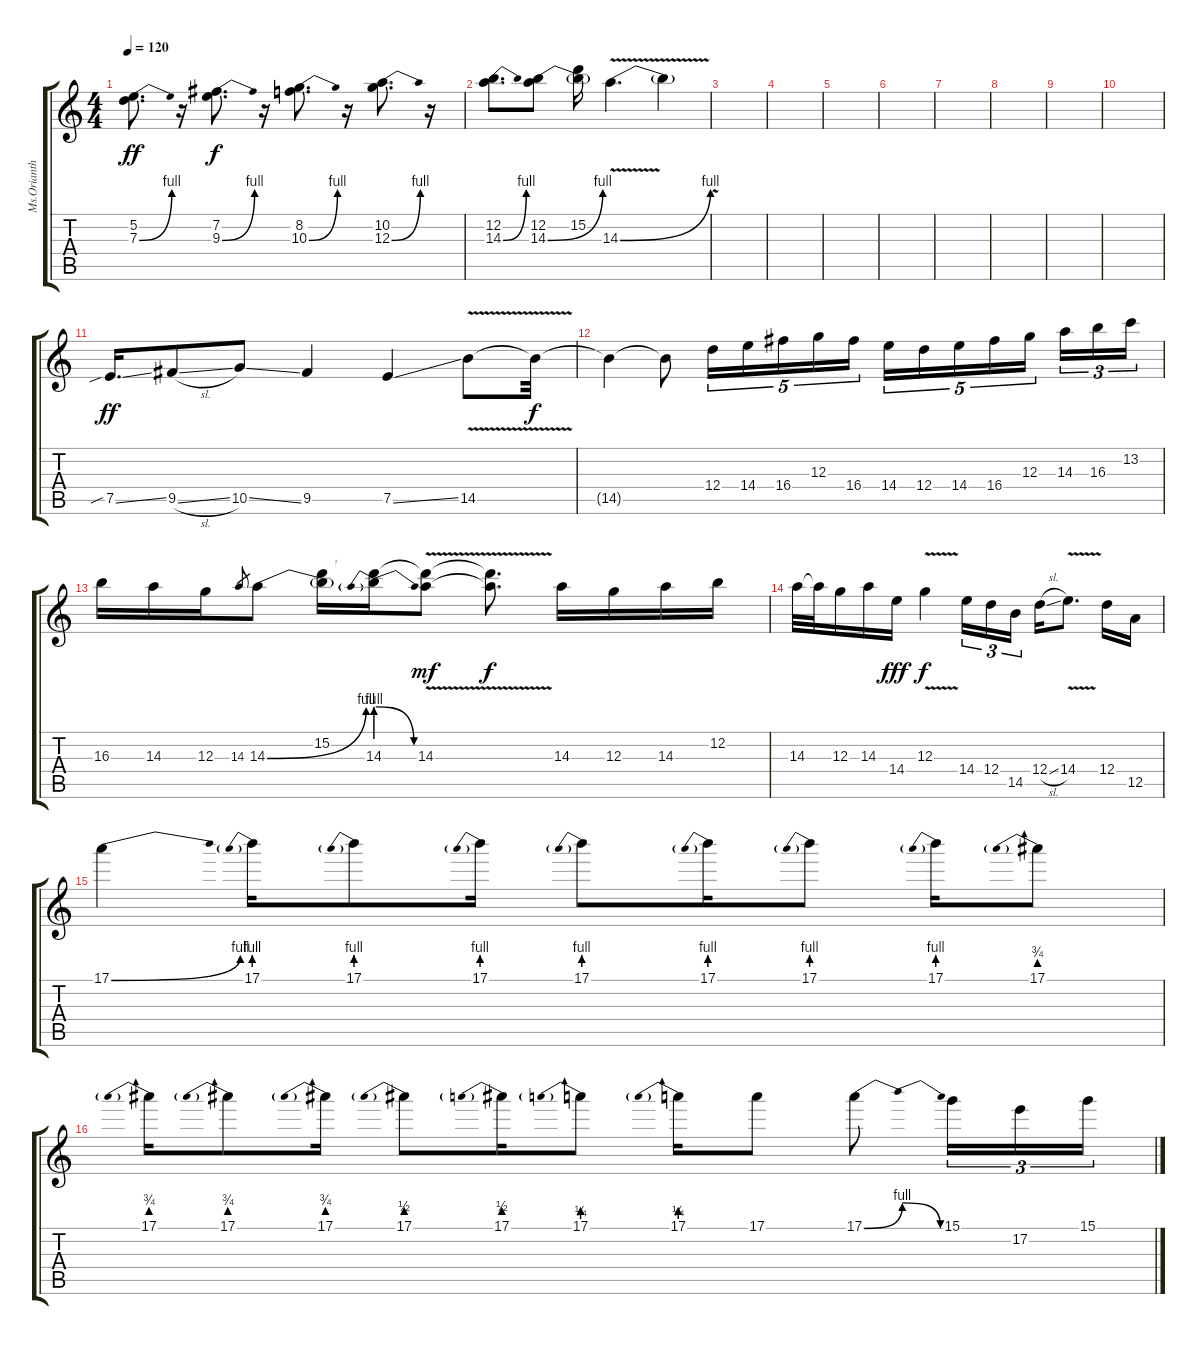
\track ("Ms.Orianthi " "Ms.Orianth") {instrument overdrivenguitar}
\staff {score tabs}
\tuning (E4 B3 G3 D3 A2 D2) {hide}
\ts (4 4)
\tempo 120
\clef g2
\ks c
(5.2 7.3{be (bend 0 0 60 4)}).8{d dy ff} r.16 (7.2 9.3{be (bend 0 0 60 4)}).8{d dy f} r.16 (8.2 10.3{be (bend 0 0 60 4)}).8{d} r.16 (10.2 12.3{be (bend 0 0 60 4)}).8{d} r.16 |
(12.2 14.3{be (bend 0 0 60 4)}).8{d} (12.2 14.3{be (bend 0 0 60 4)}).8 (15.2 14.3{t}).16 14.3{be (bend 0 0 60 4) v}.4{d} 14.3{v t}.4 |
|
|
|
|
|
|
|
|
7.5{sib ss}.16{d dy ff} 9.5{sl}.8 10.5{ss}.8 9.5.4 7.5{ss}.4 14.5{v}.8 14.5{t}.32{dy f} |
14.5{t}.4 14.5{t}.8 12.4.16{tu (5 4)} 14.4.16{tu (5 4)} 16.4.16{tu (5 4)} 12.3.16{tu (5 4)} 16.4.16{tu (5 4) beam splitsecondary} 14.4.16{tu (5 4)} 12.4.16{tu (5 4)} 14.4.16{tu (5 4)} 16.4.16{tu (5 4)} 12.3.16{tu (5 4) beam splitsecondary} 14.3.16{tu (3 2)} 16.3.16{tu (3 2)} 13.2.16{tu (3 2)} |
16.3.16 14.3.16 12.3.16 14.3.8{gr} 14.3{be (bend 0 0 60 4)}.8 (15.2 14.3{t}).16 (15.2{t} 14.3{be (prebendrelease 0 4 60 0)}).16 (15.2{t} 14.3{v}).8{dy mf} (15.2{t} 14.3{t}).8{d dy f} 14.3.16 12.3.16 14.3.16 12.2.16 |
14.3.32 14.3{t}.32 12.3.16 14.3.16 14.4.16{dy fff} 12.3{v}.4{dy f} 14.4.16{tu (3 2)} 12.4.16{tu (3 2)} 14.5.16{tu (3 2) beam splitsecondary} 12.4{sl}.16 14.4{v}.8{d} 12.4.16 12.5.16 |
17.1{be (bend 0 0 60 4)}.4 17.1{be (prebend 0 4 60 4)}.16 17.1{be (prebend 0 4 60 4)}.8 17.1{be (prebend 0 4 60 4)}.16 17.1{be (prebend 0 4 60 4)}.8 17.1{be (prebend 0 4 60 4)}.16 17.1{be (prebend 0 4 60 4)}.8 17.1{be (prebend 0 4 60 4)}.16 17.1{be (prebend 0 3 60 3)}.8 |
17.1{be (prebend 0 3 60 3)}.16 17.1{be (prebend 0 3 60 3)}.8 17.1{be (prebend 0 3 60 3)}.16 17.1{be (prebend 0 2 60 2)}.8 17.1{be (prebend 0 2 60 2)}.16 17.1{be (prebend 0 1 60 1)}.8 17.1{be (prebend 0 1 60 1)}.16 17.1.8 17.1{be (bendrelease 0 0 10 4 20 4 60 0)}.8 15.1.16{tu (3 2)} 17.2.16{tu (3 2)} 15.1.16{tu (3 2)}
